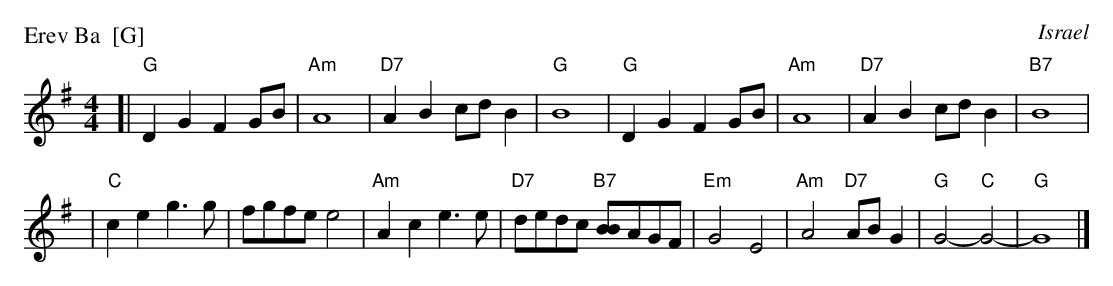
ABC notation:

X:1
P: Erev Ba  [G]
O: Israel
M: 4/4
L: 1/8
K: G
[|"G"D2G2 F2GB | "Am"A8 | "D7"A2B2 cdB2 | "G"B8 \
| "G"D2G2 F2GB | "Am"A8 | "D7"A2B2 cdB2 | "B7"B8 |
| "C"c2e2 g3g | fgfe e4 | "Am"A2c2 e3e | "D7"dedc "B7"[BB]AGF \
| "Em"G4 E4 | "Am"A4 "D7"ABG2 | "G"G4- "C"G4- | "G"G8 |]
